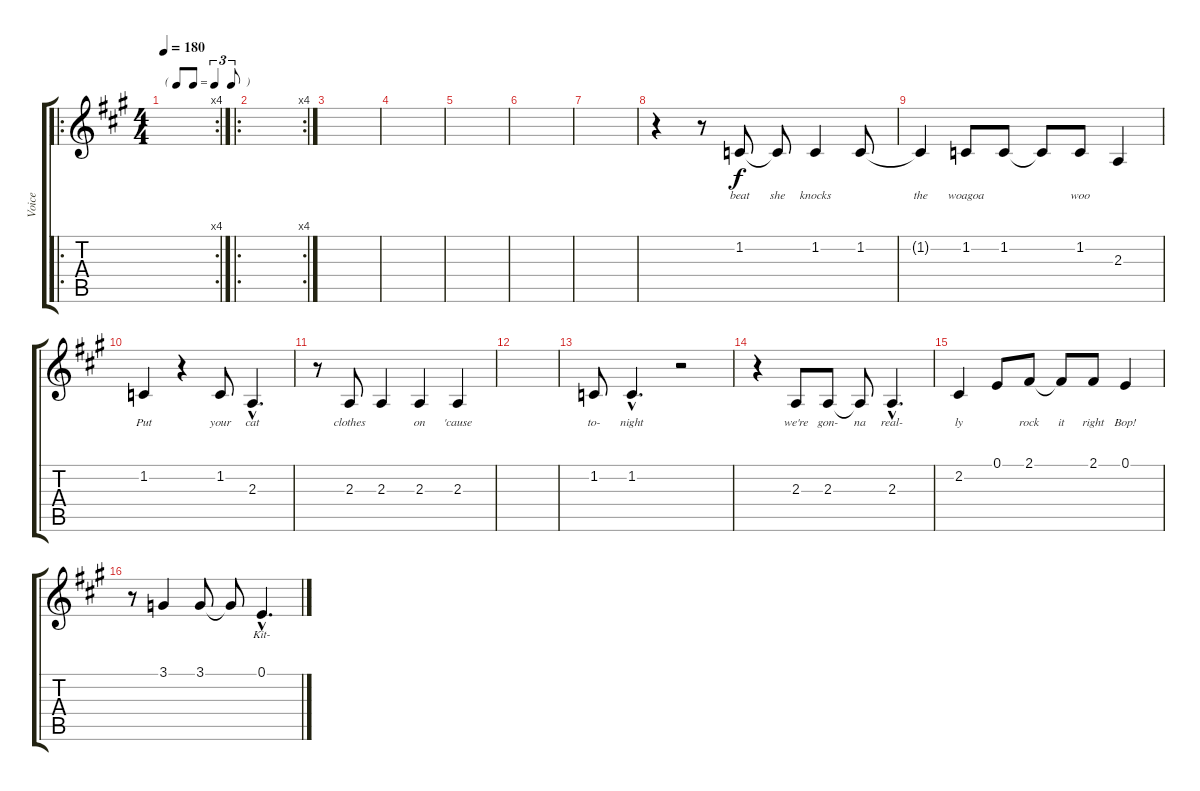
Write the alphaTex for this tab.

\track ("Voice" "Voice") {instrument altosax}
\staff {score tabs}
\tuning (E4 B3 G3 D3 A2 E2) {hide}
\ro
\rc 4
\ts (4 4)
\tf triplet8th
\tempo 180
\clef g2
\ks a
|
\ro
\rc 4
|
|
|
|
|
|
r.4 r.8 1.2.8{lyrics (0 "beat") lyrics (1 "") lyrics (2 "") lyrics (3 "") lyrics (4 "")} 1.2{t}.8{lyrics (0 "she") lyrics (1 "") lyrics (2 "") lyrics (3 "") lyrics (4 "")} 1.2.4{lyrics (0 "knocks") lyrics (1 "") lyrics (2 "") lyrics (3 "") lyrics (4 "")} 1.2.8{lyrics (0 "") lyrics (1 "") lyrics (2 "") lyrics (3 "") lyrics (4 "")} |
1.2{t}.4{lyrics (0 "the") lyrics (1 "") lyrics (2 "") lyrics (3 "") lyrics (4 "")} 1.2.8{lyrics (0 "woagoa") lyrics (1 "") lyrics (2 "") lyrics (3 "") lyrics (4 "")} 1.2.8{lyrics (0 "") lyrics (1 "") lyrics (2 "") lyrics (3 "") lyrics (4 "")} 1.2{t}.8{lyrics (0 "") lyrics (1 "") lyrics (2 "") lyrics (3 "") lyrics (4 "")} 1.2.8{lyrics (0 "woo") lyrics (1 "") lyrics (2 "") lyrics (3 "") lyrics (4 "")} 2.3.4{lyrics (0 "") lyrics (1 "") lyrics (2 "") lyrics (3 "") lyrics (4 "")} |
1.2.4{lyrics (0 "Put") lyrics (1 "") lyrics (2 "") lyrics (3 "") lyrics (4 "")} r.4 1.2.8{lyrics (0 "your") lyrics (1 "") lyrics (2 "") lyrics (3 "") lyrics (4 "")} 2.3{hac}.4{d lyrics (0 "cat") lyrics (1 "") lyrics (2 "") lyrics (3 "") lyrics (4 "")} |
r.8 2.3.8{lyrics (0 "clothes") lyrics (1 "") lyrics (2 "") lyrics (3 "") lyrics (4 "")} 2.3.4{lyrics (0 "") lyrics (1 "") lyrics (2 "") lyrics (3 "") lyrics (4 "")} 2.3.4{lyrics (0 "on") lyrics (1 "") lyrics (2 "") lyrics (3 "") lyrics (4 "")} 2.3.4{lyrics (0 "'cause") lyrics (1 "") lyrics (2 "") lyrics (3 "") lyrics (4 "")} |
|
1.2.8{lyrics (0 "to-") lyrics (1 "") lyrics (2 "") lyrics (3 "") lyrics (4 "")} 1.2{hac}.4{d lyrics (0 "night") lyrics (1 "") lyrics (2 "") lyrics (3 "") lyrics (4 "")} r.2 |
r.4 2.3.8{lyrics (0 "we're") lyrics (1 "") lyrics (2 "") lyrics (3 "") lyrics (4 "")} 2.3.8{lyrics (0 "gon-") lyrics (1 "") lyrics (2 "") lyrics (3 "") lyrics (4 "")} 2.3{t}.8{lyrics (0 "na") lyrics (1 "") lyrics (2 "") lyrics (3 "") lyrics (4 "")} 2.3{hac}.4{d lyrics (0 "real-") lyrics (1 "") lyrics (2 "") lyrics (3 "") lyrics (4 "")} |
2.2.4{lyrics (0 "ly") lyrics (1 "") lyrics (2 "") lyrics (3 "") lyrics (4 "")} 0.1.8{lyrics (0 "") lyrics (1 "") lyrics (2 "") lyrics (3 "") lyrics (4 "")} 2.1.8{lyrics (0 "rock") lyrics (1 "") lyrics (2 "") lyrics (3 "") lyrics (4 "")} 2.1{t}.8{lyrics (0 "it") lyrics (1 "") lyrics (2 "") lyrics (3 "") lyrics (4 "")} 2.1.8{lyrics (0 "right") lyrics (1 "") lyrics (2 "") lyrics (3 "") lyrics (4 "")} 0.1.4{lyrics (0 "Bop!") lyrics (1 "") lyrics (2 "") lyrics (3 "") lyrics (4 "")} |
r.8 3.1.4{lyrics (0 "") lyrics (1 "") lyrics (2 "") lyrics (3 "") lyrics (4 "")} 3.1.8{lyrics (0 "") lyrics (1 "") lyrics (2 "") lyrics (3 "") lyrics (4 "")} 3.1{t}.8{lyrics (0 "") lyrics (1 "") lyrics (2 "") lyrics (3 "") lyrics (4 "")} 0.1{hac}.4{d lyrics (0 "Kit-") lyrics (1 "") lyrics (2 "") lyrics (3 "") lyrics (4 "")}
